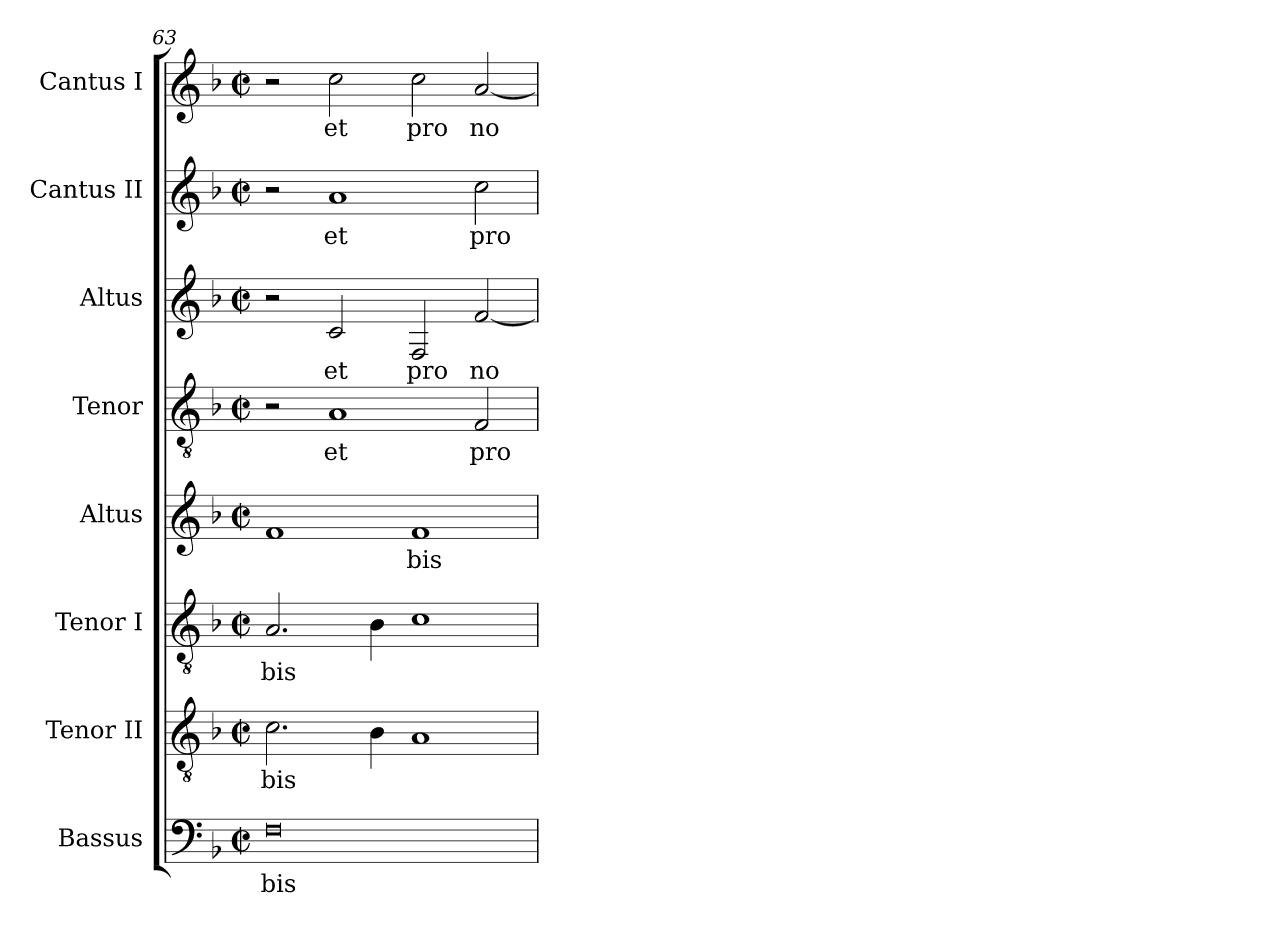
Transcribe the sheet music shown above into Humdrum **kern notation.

**kern	**text	**kern	**text	**kern	**text	**kern	**text	**kern	**text	**kern	**text	**kern	**text	**kern	**text
*part8	*part8	*part7	*part7	*part6	*part6	*part5	*part5	*part4	*part4	*part3	*part3	*part2	*part2	*part1	*part1
*staff8	*staff8	*staff7	*staff7	*staff6	*staff6	*staff5	*staff5	*staff4	*staff4	*staff3	*staff3	*staff2	*staff2	*staff1	*staff1
*I"Bassus	*	*I"Tenor II	*	*I"Tenor I	*	*I"Altus	*	*I"Tenor	*	*I"Altus	*	*I"Cantus II	*	*I"Cantus I	*
*clefF4	*	*clefGv2	*	*clefGv2	*	*clefG2	*	*clefGv2	*	*clefG2	*	*clefG2	*	*clefG2	*
*k[b-]	*	*k[b-]	*	*k[b-]	*	*k[b-]	*	*k[b-]	*	*k[b-]	*	*k[b-]	*	*k[b-]	*
*F:	*	*F:	*	*F:	*	*F:	*	*F:	*	*F:	*	*F:	*	*F:	*
*M2/2	*	*M2/2	*	*M2/2	*	*M2/2	*	*M2/2	*	*M2/2	*	*M2/2	*	*M2/2	*
*met(c|)	*	*met(c|)	*	*met(c|)	*	*met(c|)	*	*met(c|)	*	*met(c|)	*	*met(c|)	*	*met(c|)	*
=63	=63	=63	=63	=63	=63	=63	=63	=63	=63	=63	=63	=63	=63	=63	=63
!	!LO:LY:b:cj	!	!LO:LY:b	!	!LO:LY:b	!	!	!	!	!	!	!	!	!	!
0F	-bis	2.c\	-bis	2.A/	-bis	1f	.	2r	.	2r	.	2r	.	2r	.
!	!	!	!	!	!	!	!	!	!LO:LY:b:cj	!	!LO:LY:b:cj	!	!LO:LY:b:cj	!	!LO:LY:b:cj
.	.	.	.	.	.	.	.	1A	et	2c/	et	1a	et	2cc\	et
.	.	4B-\	.	4B-\	.	.	.	.	.	.	.	.	.	.	.
!	!	!	!	!	!	!	!LO:LY:b:cj	!	!	!	!LO:LY:b:cj	!	!	!	!LO:LY:b:cj
.	.	1A	.	1c	.	1f	bis	.	.	2F/	pro	.	.	2cc\	pro
!	!	!	!	!	!	!	!	!	!LO:LY:b:cj	!	!LO:LY:b:cj	!	!LO:LY:b:cj	!	!LO:LY:b:cj
.	.	.	.	.	.	.	.	2F/	pro	[<2f/	no	2cc\	pro	[<2a/	no-
=	=	=	=	=	=	=	=	=	=	=	=	=	=	=	=
*-	*-	*-	*-	*-	*-	*-	*-	*-	*-	*-	*-	*-	*-	*-	*-
